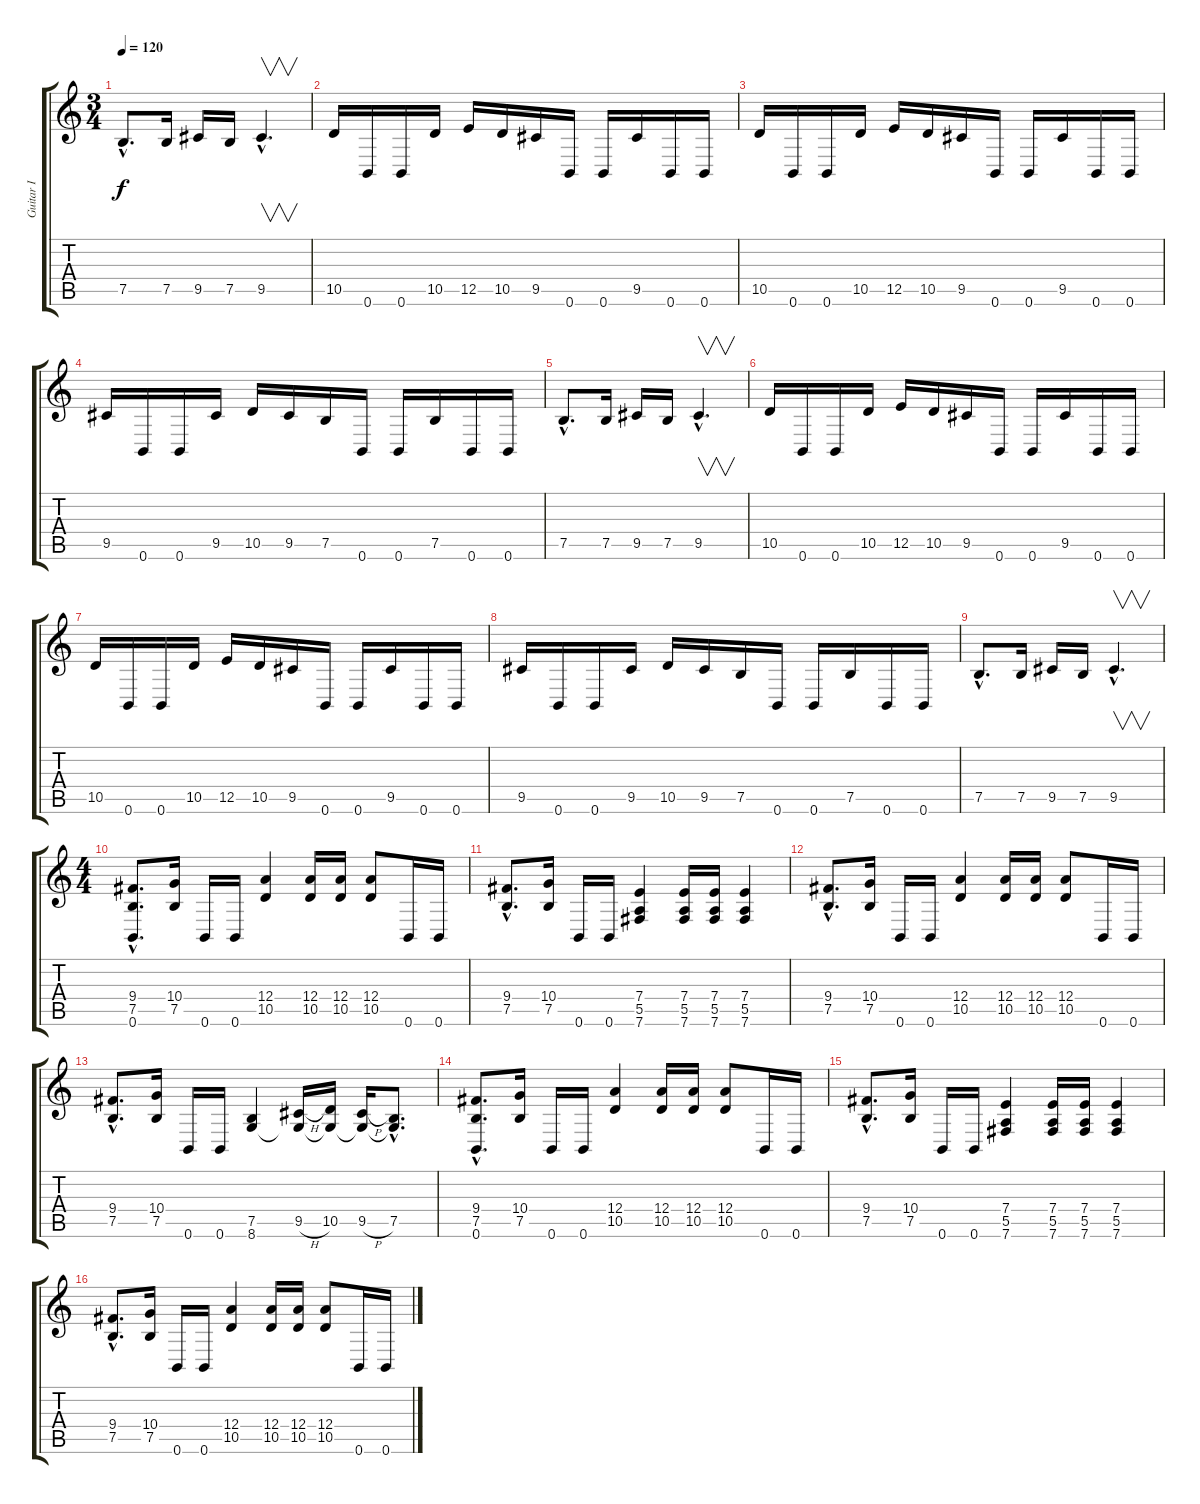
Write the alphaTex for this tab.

\track ("Guitar I" "Guitar I") {instrument distortionguitar}
\staff {score tabs}
\tuning (B3 Gb3 D3 A2 E2 B1) {hide}
\ts (3 4)
\tempo 120
\clef g2
\ks c
7.5{hac}.8{d dy f} 7.5.16 9.5.16 7.5.16 9.5{hac}.4{v d} |
10.5.16 0.6.16 0.6.16 10.5.16 12.5.16 10.5.16 9.5.16 0.6.16 0.6.16 9.5.16 0.6.16 0.6.16 |
10.5.16 0.6.16 0.6.16 10.5.16 12.5.16 10.5.16 9.5.16 0.6.16 0.6.16 9.5.16 0.6.16 0.6.16 |
9.5.16 0.6.16 0.6.16 9.5.16 10.5.16 9.5.16 7.5.16 0.6.16 0.6.16 7.5.16 0.6.16 0.6.16 |
7.5{hac}.8{d} 7.5.16 9.5.16 7.5.16 9.5{hac}.4{v d} |
10.5.16 0.6.16 0.6.16 10.5.16 12.5.16 10.5.16 9.5.16 0.6.16 0.6.16 9.5.16 0.6.16 0.6.16 |
10.5.16 0.6.16 0.6.16 10.5.16 12.5.16 10.5.16 9.5.16 0.6.16 0.6.16 9.5.16 0.6.16 0.6.16 |
9.5.16 0.6.16 0.6.16 9.5.16 10.5.16 9.5.16 7.5.16 0.6.16 0.6.16 7.5.16 0.6.16 0.6.16 |
7.5{hac}.8{d} 7.5.16 9.5.16 7.5.16 9.5{hac}.4{v d} |
\ts (4 4)
(9.4{hac} 7.5{hac} 0.6{hac}).8{d} (10.4 7.5).16 0.6.16 0.6.16 (12.4 10.5).4 (12.4 10.5).16 (12.4 10.5).16 (12.4 10.5).8 0.6.16 0.6.16 |
(9.4{hac} 7.5{hac}).8{d} (10.4 7.5).16 0.6.16 0.6.16 (7.4 5.5 7.6).4 (7.4 5.5 7.6).16 (7.4 5.5 7.6).16 (7.4 5.5 7.6).4 |
(9.4{hac} 7.5{hac}).8{d} (10.4 7.5).16 0.6.16 0.6.16 (12.4 10.5).4 (12.4 10.5).16 (12.4 10.5).16 (12.4 10.5).8 0.6.16 0.6.16 |
(9.4{hac} 7.5{hac}).8{d} (10.4 7.5).16 0.6.16 0.6.16 (7.5 8.6).4 (9.5{h} 8.6{t}).16 (10.5 8.6{t}).16 (9.5{h} 8.6{t}).16 (7.5{hac} 8.6{hac t}).8{d} |
(9.4{hac} 7.5{hac} 0.6{hac}).8{d} (10.4 7.5).16 0.6.16 0.6.16 (12.4 10.5).4 (12.4 10.5).16 (12.4 10.5).16 (12.4 10.5).8 0.6.16 0.6.16 |
(9.4{hac} 7.5{hac}).8{d} (10.4 7.5).16 0.6.16 0.6.16 (7.4 5.5 7.6).4 (7.4 5.5 7.6).16 (7.4 5.5 7.6).16 (7.4 5.5 7.6).4 |
(9.4{hac} 7.5{hac}).8{d} (10.4 7.5).16 0.6.16 0.6.16 (12.4 10.5).4 (12.4 10.5).16 (12.4 10.5).16 (12.4 10.5).8 0.6.16 0.6.16
